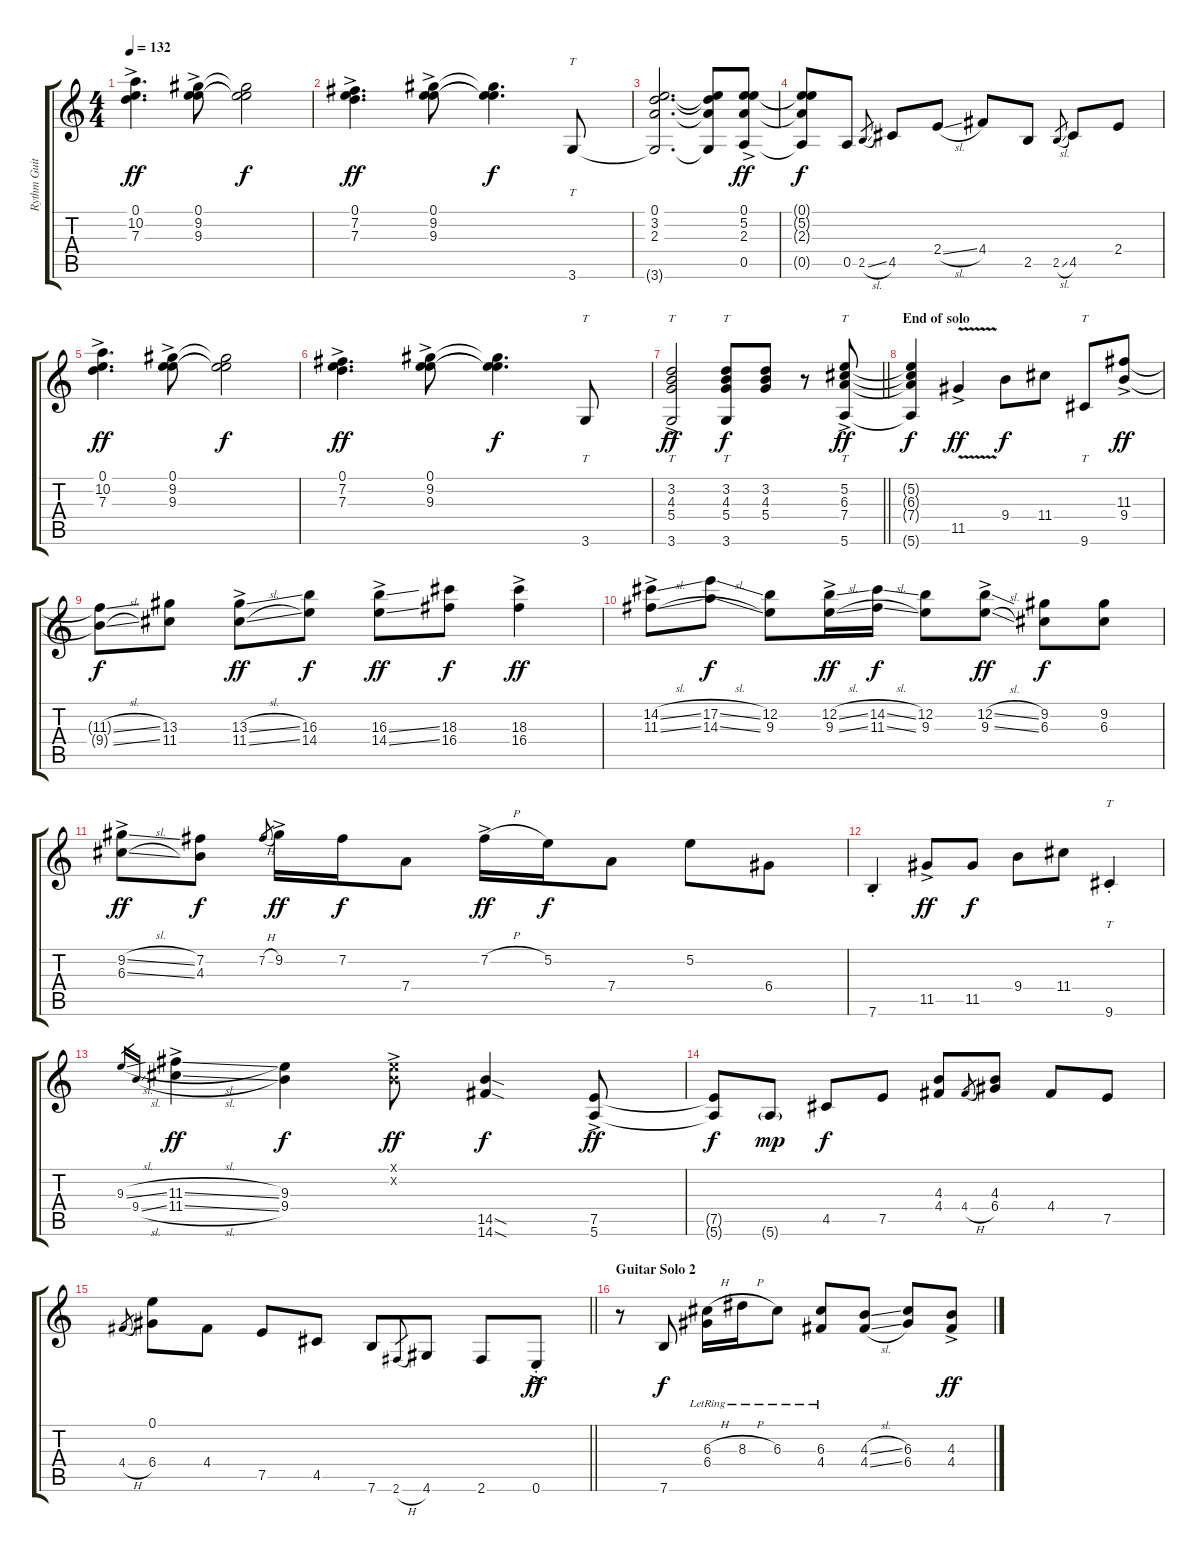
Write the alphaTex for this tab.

\track ("Rythm Guitar " "Rythm Guit") {instrument electricguitarclean}
\staff {score tabs}
\tuning (E4 B3 G3 D3 A2 E2) {hide}
\ts (4 4)
\tempo 132
\clef g2
\ks c
(0.1 10.2 7.3{ac}).4{d dy ff} (0.1 9.2{ac} 9.3).8 (0.1{t} 9.2{t} 9.3{t}).2{dy f} |
(0.1 7.2 7.3{ac}).4{d dy ff} (0.1{ac} 9.2 9.3).8 (0.1{t} 9.2{t} 9.3{t}).4{d dy f} 3.6.8{tt} |
(0.1 3.2 2.3 3.6{t}).2{d} (0.1{t} 3.2{t} 2.3{t} 3.6{t}).8 (0.1{ac} 5.2 2.3 0.5).8{dy ff} |
(0.1{t} 5.2{t} 2.3{t} 0.5{t}).8{dy f} 0.5.8 2.5{sl}.8{gr} 4.5.8 2.4{sl}.8 4.4.8 2.5.8 2.5{sl}.8{gr} 4.5.8 2.4.8 |
(0.1 10.2 7.3{ac}).4{d dy ff} (0.1 9.2{ac} 9.3).8 (0.1{t} 9.2{t} 9.3{t}).2{dy f} |
(0.1 7.2 7.3{ac}).4{d dy ff} (0.1{ac} 9.2 9.3).8 (0.1{t} 9.2{t} 9.3{t}).4{d dy f} 3.6.8{tt} |
\barLineRight lightlight
(3.2 4.3 5.4 3.6{ac}).2{tt dy ff} (3.2 4.3 5.4 3.6).8{tt dy f} (3.2 4.3 5.4).8 r.8 (5.2{ac} 6.3 7.4 5.6).8{tt dy ff} |
\section ("" "End of solo")
(5.2{t} 6.3{t} 7.4{t} 5.6{t}).4{dy f} 11.5{v ac}.4{dy ff} 9.4.8{dy f} 11.4.8 9.6.8{tt} (11.3{ac} 9.4).8{dy ff} |
(11.3{sl t} 9.4{sl t}).8{dy f} (13.3 11.4).8 (13.3{sl} 11.4{sl ac}).8{dy ff} (16.3 14.4).8{dy f} (16.3{ss} 14.4{ss ac}).8{dy ff} (18.3 16.4).8{dy f} (18.3 16.4{ac}).4{dy ff} |
(14.2{sl} 11.3{sl ac}).8 (17.2{sl} 14.3{sl}).8{dy f} (12.2 9.3).8 (12.2{sl} 9.3{sl ac}).16{dy ff} (14.2{sl} 11.3{sl}).16{dy f} (12.2 9.3).8 (12.2{sl} 9.3{sl ac}).8{dy ff} (9.2 6.3).8{dy f} (9.2 6.3).8 |
(9.2{sl} 6.3{sl ac}).8{dy ff} (7.2 4.3).8{dy f} 7.2{h}.8{gr} 9.2{ac}.16{dy ff} 7.2.16{dy f} 7.4.8 7.2{h ac}.16{dy ff} 5.2.16{dy f} 7.4.8 5.2.8 6.4.8 |
7.6{st}.4 11.5{ac}.8{dy ff} 11.5.8{dy f} 9.4.8 11.4.8 9.6{st}.4{tt} |
9.3{sl}.16{gr} 9.4{sl}.16{gr} (11.3{sl} 11.4{sl ac}).4{dy ff} (9.3 9.4).4{dy f} (0.1{x} 0.2{ac x}).8{dy ff} (14.5{sod} 14.6{sod}).4{dy f} (7.5 5.6{ac}).8{dy ff} |
(7.5{t} 5.6{t}).8{dy f} 5.6{g}.8{dy mp} 4.5.8{dy f} 7.5.8 (4.3 4.4).8 4.4{h}.8{gr} (4.3 6.4).8 4.4.8 7.5.8 |
\barLineRight lightlight
4.4{h}.8{gr} (0.1 6.4).8 4.4.8 7.5.8 4.5.8 7.6.8 2.6{h}.8{gr} 4.6.8 2.6.8 0.6{ac st}.8{dy ff} |
\section ("" "Guitar Solo 2")
r.8 7.6.8{dy f} (6.3{h} 6.4{lr}).16 8.3{h lr}.16 6.3{lr}.8 (6.3{lr} 4.4).8 (4.3{sl} 4.4{sl}).8 (6.3 6.4).8 (4.3{ac} 4.4).8{dy ff}
